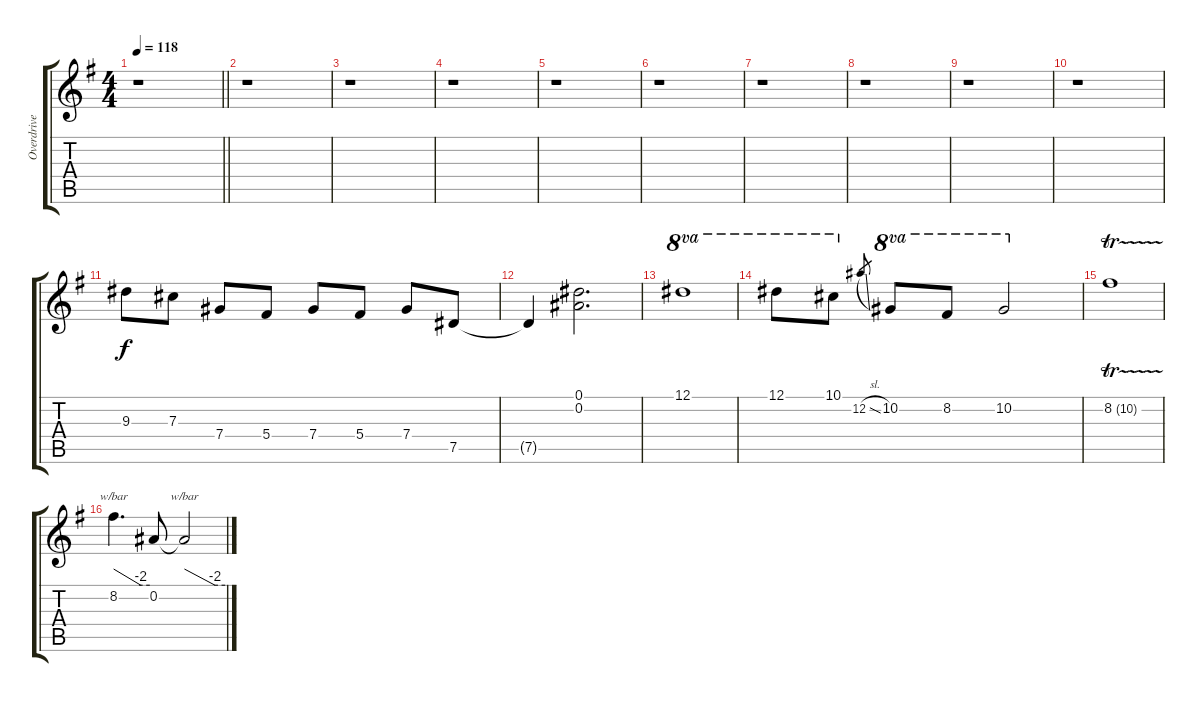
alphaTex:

\track ("Overdrive" "Overdrive") {instrument overdrivenguitar}
\staff {score tabs}
\tuning (Eb4 Bb3 Gb3 Db3 Ab2 Eb2) {hide}
\ts (4 4)
\tempo 118
\clef g2
\barLineRight lightlight
\ks g
r.1{dy f} |
r.1 |
r.1 |
r.1 |
r.1 |
r.1 |
r.1 |
r.1 |
r.1 |
r.1 |
9.3.8 7.3.8 7.4.8 5.4.8 7.4.8 5.4.8 7.4.8 7.5.8 |
7.5{t}.4 (0.1 0.2).2{d} |
12.1.1{ot 8va} |
12.1.8{ot 8va} 10.1.8{ot 8va} 12.2{sl}.8{gr} 10.2.8{ot 8va} 8.2.8{ot 8va} 10.2.2{ot 8va} |
8.2{tr (10 32)}.1 |
8.2.4{d tbe (custom default 0 0 45 -8 60 -8)} 0.2.8 0.2{t}.2{tbe (custom default 0 0 45 -8 60 -8)}
